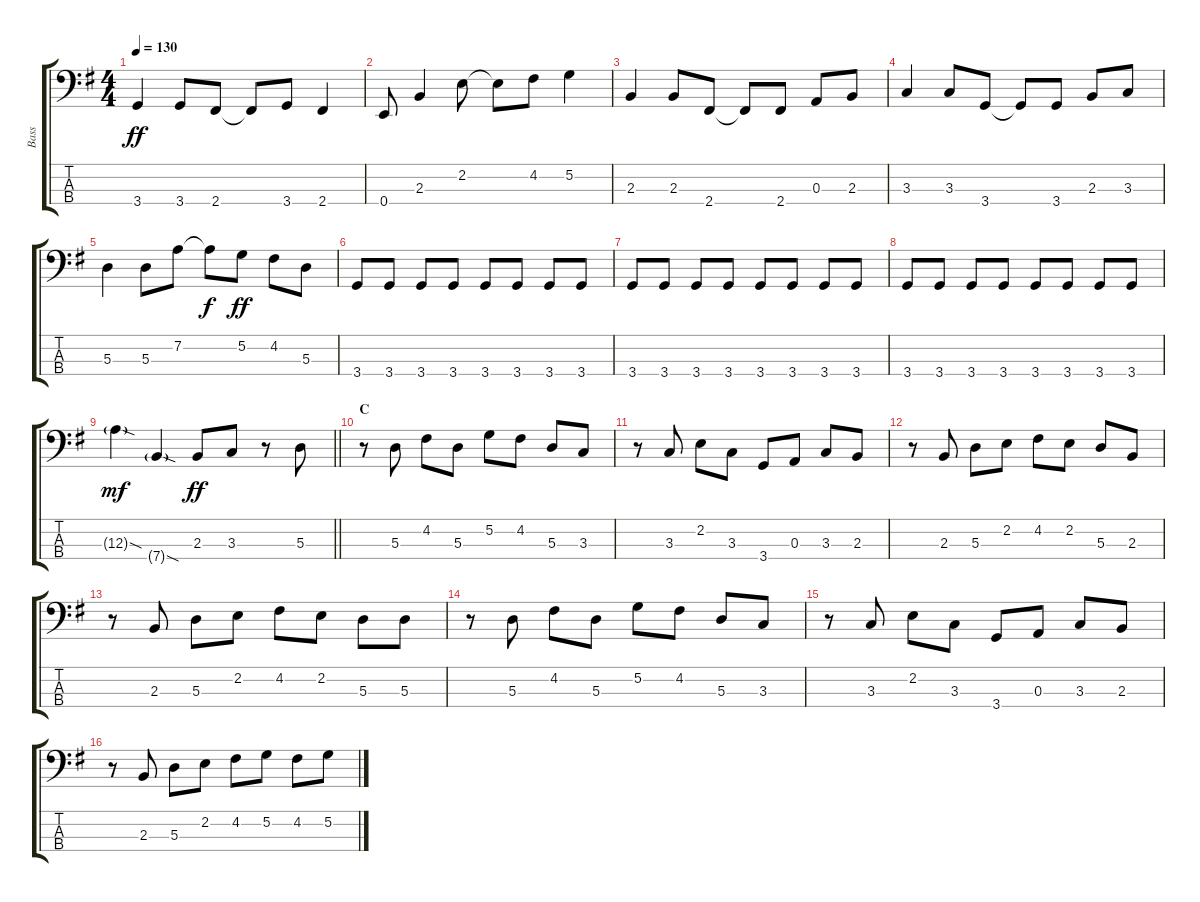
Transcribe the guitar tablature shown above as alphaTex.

\track ("Bass" "Bass") {instrument electricbasspick}
\staff {score tabs}
\tuning (G2 D2 A1 E1) {hide}
\ts (4 4)
\tempo 130
\clef f4
\ks g
3.4.4{dy ff} 3.4.8 2.4.8 2.4{t}.8 3.4.8 2.4.4 |
0.4.8 2.3.4 2.2.8 2.2{t}.8 4.2.8 5.2.4 |
2.3.4 2.3.8 2.4.8 2.4{t}.8 2.4.8 0.3.8 2.3.8 |
3.3.4 3.3.8 3.4.8 3.4{t}.8 3.4.8 2.3.8 3.3.8 |
5.3.4 5.3.8 7.2.8 7.2{t}.8{dy f} 5.2.8{dy ff} 4.2.8 5.3.8 |
3.4.8 3.4.8 3.4.8 3.4.8 3.4.8 3.4.8 3.4.8 3.4.8 |
3.4.8 3.4.8 3.4.8 3.4.8 3.4.8 3.4.8 3.4.8 3.4.8 |
3.4.8 3.4.8 3.4.8 3.4.8 3.4.8 3.4.8 3.4.8 3.4.8 |
\barLineRight lightlight
12.3{sod g}.4{dy mf} 7.4{sod g}.4 2.3.8{dy ff} 3.3.8 r.8 5.3.8 |
\section ("" "C")
r.8 5.3.8 4.2.8 5.3.8 5.2.8 4.2.8 5.3.8 3.3.8 |
r.8 3.3.8 2.2.8 3.3.8 3.4.8 0.3.8 3.3.8 2.3.8 |
r.8 2.3.8 5.3.8 2.2.8 4.2.8 2.2.8 5.3.8 2.3.8 |
r.8 2.3.8 5.3.8 2.2.8 4.2.8 2.2.8 5.3.8 5.3.8 |
r.8 5.3.8 4.2.8 5.3.8 5.2.8 4.2.8 5.3.8 3.3.8 |
r.8 3.3.8 2.2.8 3.3.8 3.4.8 0.3.8 3.3.8 2.3.8 |
r.8 2.3.8 5.3.8 2.2.8 4.2.8 5.2.8 4.2.8 5.2.8
